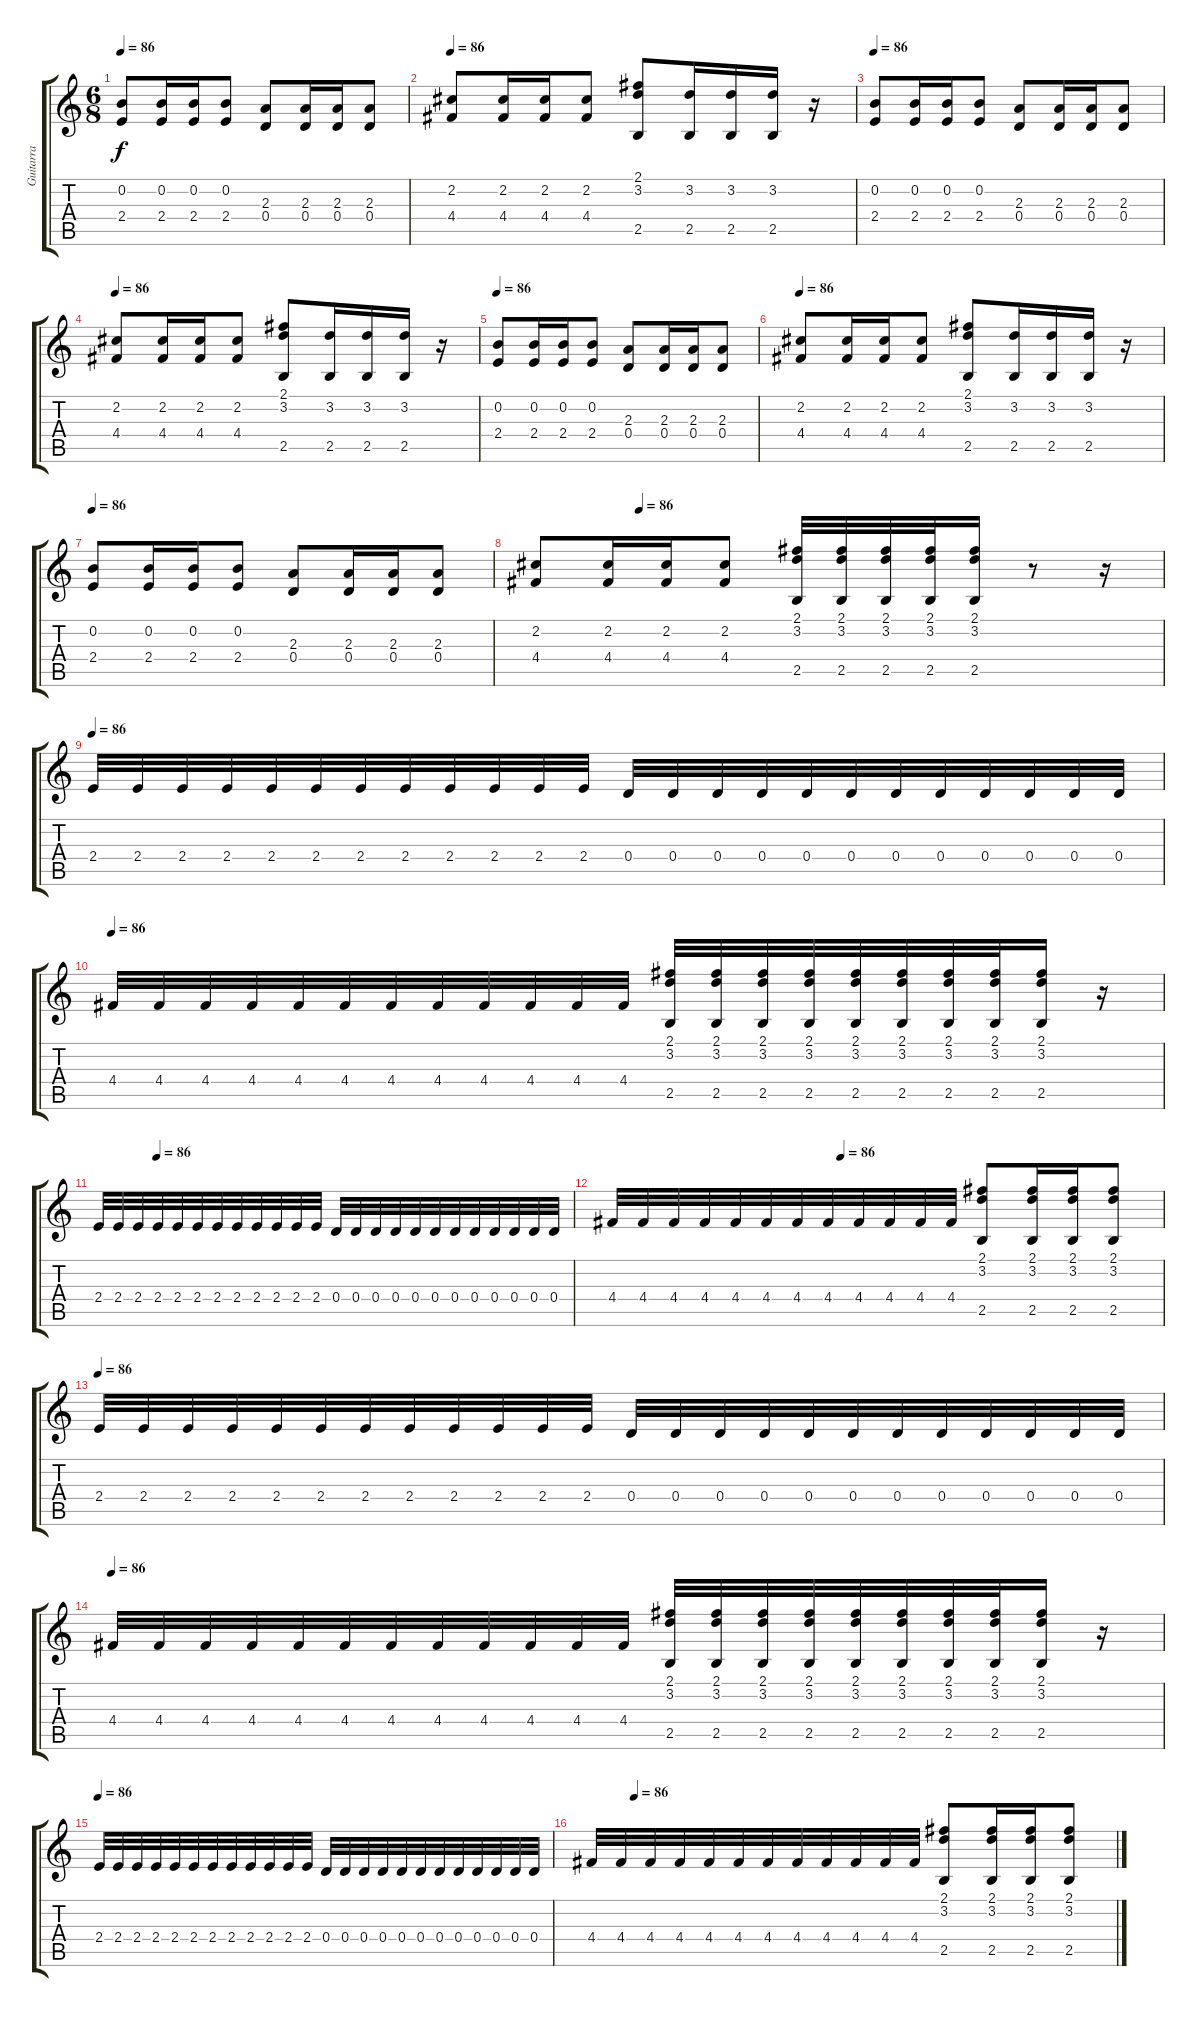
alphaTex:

\track ("Guitarra" "Guitarra") {instrument distortionguitar}
\staff {score tabs}
\tuning (E4 B3 G3 D3 A2 E2) {hide}
\ts (6 8)
\tempo 86
\clef g2
\ks c
(0.2 2.4).8{dy f} (0.2 2.4).16 (0.2 2.4).16 (0.2 2.4).8 (2.3 0.4).8 (2.3 0.4).16 (2.3 0.4).16 (2.3 0.4).8 |
\tempo 86
(2.2 4.4).8 (2.2 4.4).16 (2.2 4.4).16 (2.2 4.4).8 (2.1 3.2 2.5).8 (3.2 2.5).16 (3.2 2.5).16 (3.2 2.5).16 r.16 |
\tempo 86
(0.2 2.4).8 (0.2 2.4).16 (0.2 2.4).16 (0.2 2.4).8 (2.3 0.4).8 (2.3 0.4).16 (2.3 0.4).16 (2.3 0.4).8 |
\tempo 86
(2.2 4.4).8 (2.2 4.4).16 (2.2 4.4).16 (2.2 4.4).8 (2.1 3.2 2.5).8 (3.2 2.5).16 (3.2 2.5).16 (3.2 2.5).16 r.16 |
\tempo 86
(0.2 2.4).8 (0.2 2.4).16 (0.2 2.4).16 (0.2 2.4).8 (2.3 0.4).8 (2.3 0.4).16 (2.3 0.4).16 (2.3 0.4).8 |
\tempo 86
(2.2 4.4).8 (2.2 4.4).16 (2.2 4.4).16 (2.2 4.4).8 (2.1 3.2 2.5).8 (3.2 2.5).16 (3.2 2.5).16 (3.2 2.5).16 r.16 |
\tempo 86
(0.2 2.4).8 (0.2 2.4).16 (0.2 2.4).16 (0.2 2.4).8 (2.3 0.4).8 (2.3 0.4).16 (2.3 0.4).16 (2.3 0.4).8 |
\tempo (86 0.16666666666666666)
(2.2 4.4).8 (2.2 4.4).16 (2.2 4.4).16 (2.2 4.4).8 (2.1 3.2 2.5).32 (2.1 3.2 2.5).32 (2.1 3.2 2.5).32 (2.1 3.2 2.5).32 (2.1 3.2 2.5).16 r.8 r.16 |
\tempo 86
2.4.32 2.4.32 2.4.32 2.4.32 2.4.32 2.4.32 2.4.32 2.4.32 2.4.32 2.4.32 2.4.32 2.4.32 0.4.32 0.4.32 0.4.32 0.4.32 0.4.32 0.4.32 0.4.32 0.4.32 0.4.32 0.4.32 0.4.32 0.4.32 |
\tempo 86
4.4.32 4.4.32 4.4.32 4.4.32 4.4.32 4.4.32 4.4.32 4.4.32 4.4.32 4.4.32 4.4.32 4.4.32 (2.1 3.2 2.5).32 (2.1 3.2 2.5).32 (2.1 3.2 2.5).32 (2.1 3.2 2.5).32 (2.1 3.2 2.5).32 (2.1 3.2 2.5).32 (2.1 3.2 2.5).32 (2.1 3.2 2.5).32 (2.1 3.2 2.5).16 r.16 |
\tempo (86 0.125)
2.4.32 2.4.32 2.4.32 2.4.32 2.4.32 2.4.32 2.4.32 2.4.32 2.4.32 2.4.32 2.4.32 2.4.32 0.4.32 0.4.32 0.4.32 0.4.32 0.4.32 0.4.32 0.4.32 0.4.32 0.4.32 0.4.32 0.4.32 0.4.32 |
\tempo (86 0.4166666666666667)
4.4.32 4.4.32 4.4.32 4.4.32 4.4.32 4.4.32 4.4.32 4.4.32 4.4.32 4.4.32 4.4.32 4.4.32 (2.1 3.2 2.5).8 (2.1 3.2 2.5).16 (2.1 3.2 2.5).16 (2.1 3.2 2.5).8 |
\tempo 86
2.4.32 2.4.32 2.4.32 2.4.32 2.4.32 2.4.32 2.4.32 2.4.32 2.4.32 2.4.32 2.4.32 2.4.32 0.4.32 0.4.32 0.4.32 0.4.32 0.4.32 0.4.32 0.4.32 0.4.32 0.4.32 0.4.32 0.4.32 0.4.32 |
\tempo 86
4.4.32 4.4.32 4.4.32 4.4.32 4.4.32 4.4.32 4.4.32 4.4.32 4.4.32 4.4.32 4.4.32 4.4.32 (2.1 3.2 2.5).32 (2.1 3.2 2.5).32 (2.1 3.2 2.5).32 (2.1 3.2 2.5).32 (2.1 3.2 2.5).32 (2.1 3.2 2.5).32 (2.1 3.2 2.5).32 (2.1 3.2 2.5).32 (2.1 3.2 2.5).16 r.16 |
\tempo 86
2.4.32 2.4.32 2.4.32 2.4.32 2.4.32 2.4.32 2.4.32 2.4.32 2.4.32 2.4.32 2.4.32 2.4.32 0.4.32 0.4.32 0.4.32 0.4.32 0.4.32 0.4.32 0.4.32 0.4.32 0.4.32 0.4.32 0.4.32 0.4.32 |
\tempo (86 0.08333333333333333)
4.4.32 4.4.32 4.4.32 4.4.32 4.4.32 4.4.32 4.4.32 4.4.32 4.4.32 4.4.32 4.4.32 4.4.32 (2.1 3.2 2.5).8 (2.1 3.2 2.5).16 (2.1 3.2 2.5).16 (2.1 3.2 2.5).8
